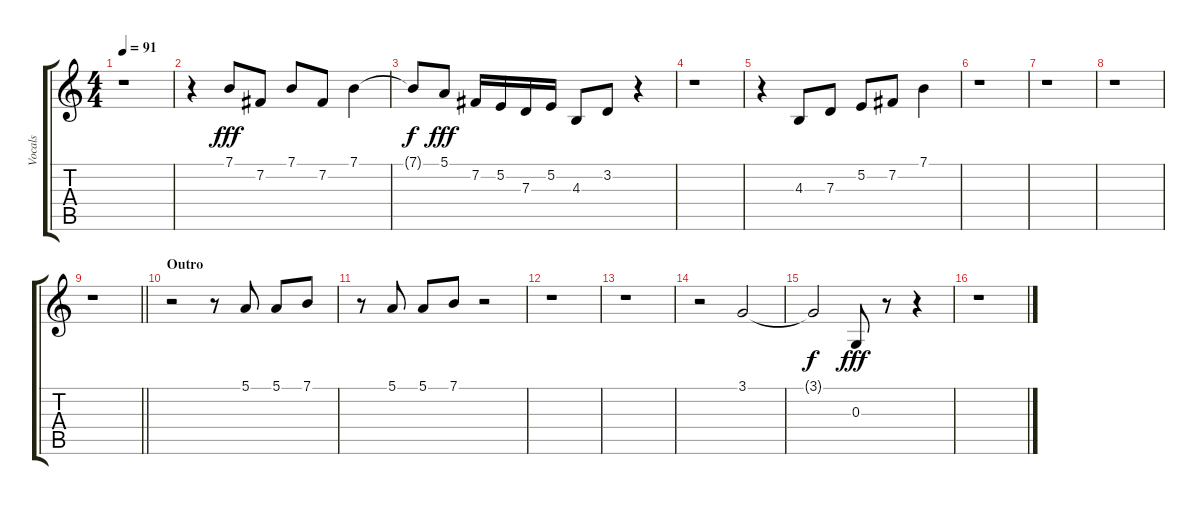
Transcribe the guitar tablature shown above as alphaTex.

\track ("Vocals" "Vocals") {instrument lead6voice}
\staff {score tabs}
\tuning (E4 B3 G3 D3 A2 E2) {hide}
\ts (4 4)
\tempo 91
\clef g2
\ks c
r.1{dy fff} |
r.4 7.1.8 7.2.8 7.1.8 7.2.8 7.1.4 |
7.1{t}.8{dy f} 5.1.8{dy fff} 7.2.16 5.2.16 7.3.16 5.2.16 4.3.8 3.2.8 r.4 |
r.1 |
r.4 4.3.8 7.3.8 5.2.8 7.2.8 7.1.4 |
r.1 |
r.1 |
r.1 |
\barLineRight lightlight
r.1 |
\section ("" "Outro")
r.2 r.8 5.1.8 5.1.8 7.1.8 |
r.8 5.1.8 5.1.8 7.1.8 r.2 |
r.1 |
r.1 |
r.2 3.1.2 |
3.1{t}.2{dy f} 0.3.8{dy fff} r.8 r.4 |
r.1
